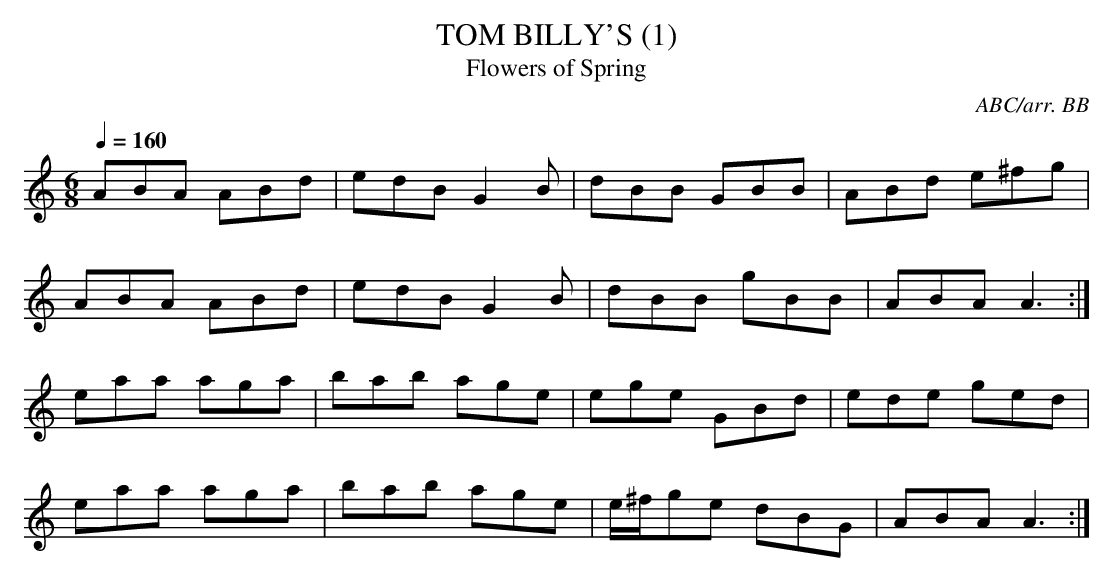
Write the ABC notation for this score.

X:1
T:TOM BILLY'S (1)
T:Flowers of Spring
C:ABC/arr. BB
Q:1/4=160
M:6/8
L:1/8
K:Am
ABA ABd|edB G2B|dBB GBB|ABd e^fg|
ABA ABd|edB G2B|dBB gBB|ABA A3 :|
eaa aga|bab age|ege GBd|ede ged|
eaa aga|bab age|e/^f/ge dBG|ABA A3 :|
